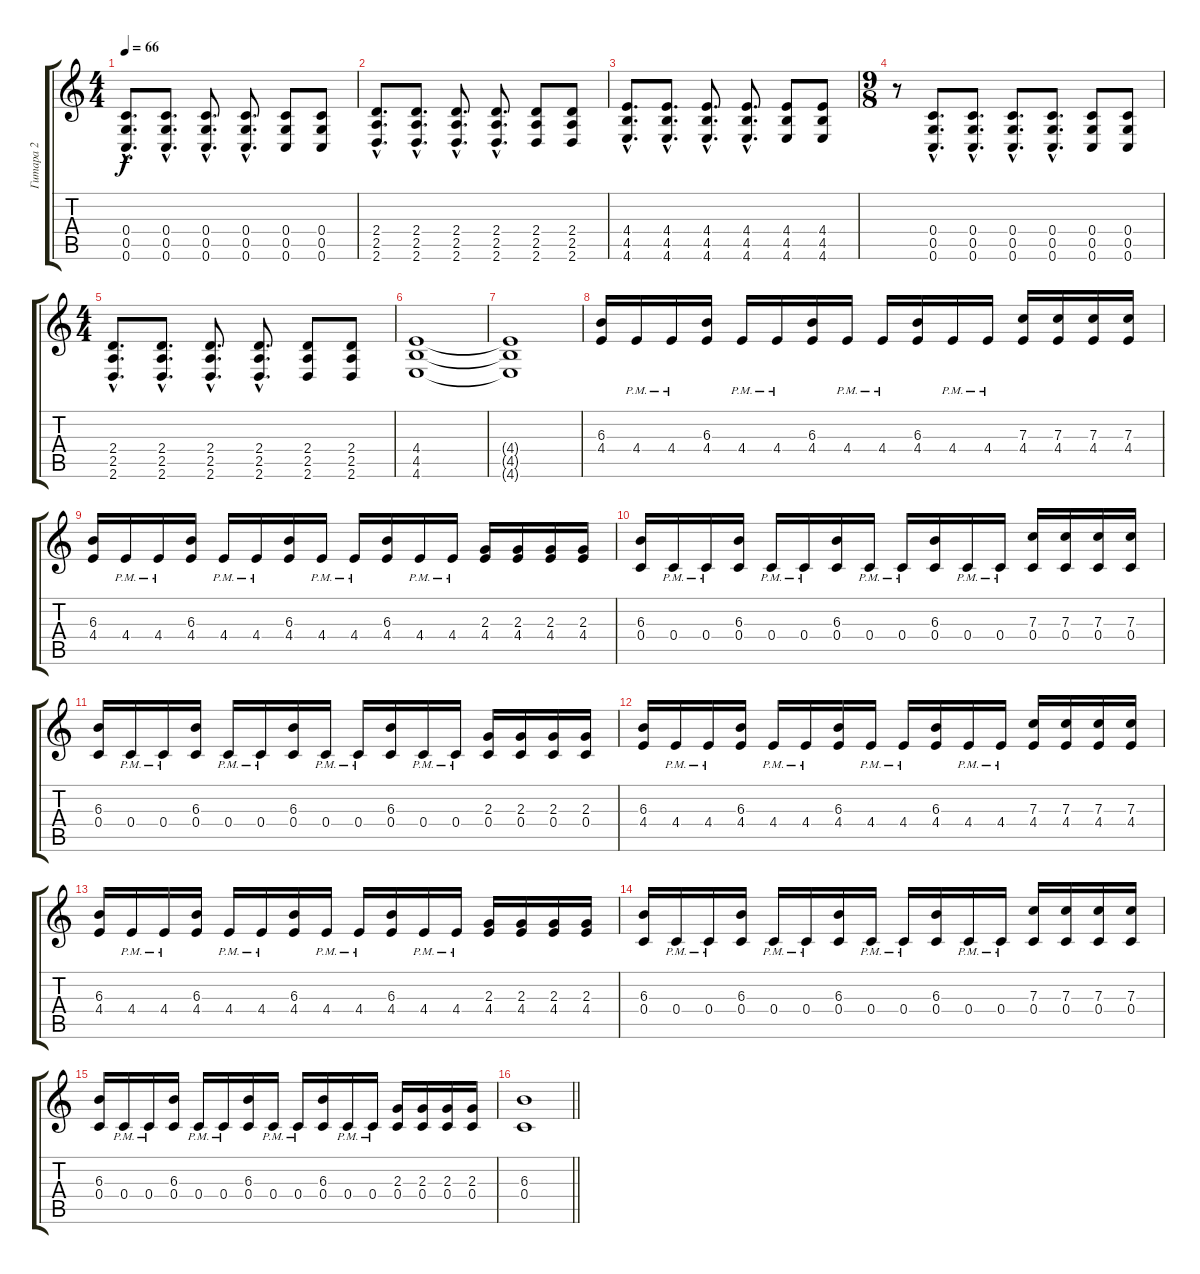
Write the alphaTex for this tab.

\track ("Гитара 2" "Гитара 2") {instrument distortionguitar}
\staff {score tabs}
\tuning (D4 A3 F3 C3 G2 C2) {hide}
\ts (4 4)
\tempo 66
\clef g2
\ks c
(0.4{hac} 0.5{hac} 0.6{hac}).8{d dy f} (0.4{hac} 0.5{hac} 0.6{hac}).8{d} (0.4{hac} 0.5{hac} 0.6{hac}).8{d} (0.4{hac} 0.5{hac} 0.6{hac}).8{d} (0.4 0.5 0.6).8 (0.4 0.5 0.6).8 |
(2.4{hac} 2.5{hac} 2.6{hac}).8{d} (2.4{hac} 2.5{hac} 2.6{hac}).8{d} (2.4{hac} 2.5{hac} 2.6{hac}).8{d} (2.4{hac} 2.5{hac} 2.6{hac}).8{d} (2.4 2.5 2.6).8 (2.4 2.5 2.6).8 |
(4.4{hac} 4.5{hac} 4.6{hac}).8{d} (4.4{hac} 4.5{hac} 4.6{hac}).8{d} (4.4{hac} 4.5{hac} 4.6{hac}).8{d} (4.4{hac} 4.5{hac} 4.6{hac}).8{d} (4.4 4.5 4.6).8 (4.4 4.5 4.6).8 |
\ts (9 8)
r.8 (0.4{hac} 0.5{hac} 0.6{hac}).8{d} (0.4{hac} 0.5{hac} 0.6{hac}).8{d} (0.4{hac} 0.5{hac} 0.6{hac}).8{d} (0.4{hac} 0.5{hac} 0.6{hac}).8{d} (0.4 0.5 0.6).8 (0.4 0.5 0.6).8 |
\ts (4 4)
(2.4{hac} 2.5{hac} 2.6{hac}).8{d} (2.4{hac} 2.5{hac} 2.6{hac}).8{d} (2.4{hac} 2.5{hac} 2.6{hac}).8{d} (2.4{hac} 2.5{hac} 2.6{hac}).8{d} (2.4 2.5 2.6).8 (2.4 2.5 2.6).8 |
(4.4 4.5 4.6).1 |
(4.4{t} 4.5{t} 4.6{t}).1 |
(6.3 4.4).16{instrument electricguitarmuted} 4.4{pm}.16 4.4{pm}.16 (6.3 4.4).16 4.4{pm}.16 4.4{pm}.16 (6.3 4.4).16 4.4{pm}.16 4.4{pm}.16 (6.3 4.4).16 4.4{pm}.16 4.4{pm}.16 (7.3 4.4).16 (7.3 4.4).16 (7.3 4.4).16 (7.3 4.4).16 |
(6.3 4.4).16 4.4{pm}.16 4.4{pm}.16 (6.3 4.4).16 4.4{pm}.16 4.4{pm}.16 (6.3 4.4).16 4.4{pm}.16 4.4{pm}.16 (6.3 4.4).16 4.4{pm}.16 4.4{pm}.16 (2.3 4.4).16 (2.3 4.4).16 (2.3 4.4).16 (2.3 4.4).16 |
(6.3 0.4).16 0.4{pm}.16 0.4{pm}.16 (6.3 0.4).16 0.4{pm}.16 0.4{pm}.16 (6.3 0.4).16 0.4{pm}.16 0.4{pm}.16 (6.3 0.4).16 0.4{pm}.16 0.4{pm}.16 (7.3 0.4).16 (7.3 0.4).16 (7.3 0.4).16 (7.3 0.4).16 |
(6.3 0.4).16 0.4{pm}.16 0.4{pm}.16 (6.3 0.4).16 0.4{pm}.16 0.4{pm}.16 (6.3 0.4).16 0.4{pm}.16 0.4{pm}.16 (6.3 0.4).16 0.4{pm}.16 0.4{pm}.16 (2.3 0.4).16 (2.3 0.4).16 (2.3 0.4).16 (2.3 0.4).16 |
(6.3 4.4).16{instrument distortionguitar} 4.4{pm}.16 4.4{pm}.16 (6.3 4.4).16 4.4{pm}.16 4.4{pm}.16 (6.3 4.4).16 4.4{pm}.16 4.4{pm}.16 (6.3 4.4).16 4.4{pm}.16 4.4{pm}.16 (7.3 4.4).16 (7.3 4.4).16 (7.3 4.4).16 (7.3 4.4).16 |
(6.3 4.4).16 4.4{pm}.16 4.4{pm}.16 (6.3 4.4).16 4.4{pm}.16 4.4{pm}.16 (6.3 4.4).16 4.4{pm}.16 4.4{pm}.16 (6.3 4.4).16 4.4{pm}.16 4.4{pm}.16 (2.3 4.4).16 (2.3 4.4).16 (2.3 4.4).16 (2.3 4.4).16 |
(6.3 0.4).16 0.4{pm}.16 0.4{pm}.16 (6.3 0.4).16 0.4{pm}.16 0.4{pm}.16 (6.3 0.4).16 0.4{pm}.16 0.4{pm}.16 (6.3 0.4).16 0.4{pm}.16 0.4{pm}.16 (7.3 0.4).16 (7.3 0.4).16 (7.3 0.4).16 (7.3 0.4).16 |
(6.3 0.4).16 0.4{pm}.16 0.4{pm}.16 (6.3 0.4).16 0.4{pm}.16 0.4{pm}.16 (6.3 0.4).16 0.4{pm}.16 0.4{pm}.16 (6.3 0.4).16 0.4{pm}.16 0.4{pm}.16 (2.3 0.4).16 (2.3 0.4).16 (2.3 0.4).16 (2.3 0.4).16 |
\barLineRight lightlight
(6.3 0.4).1{volume 6}
